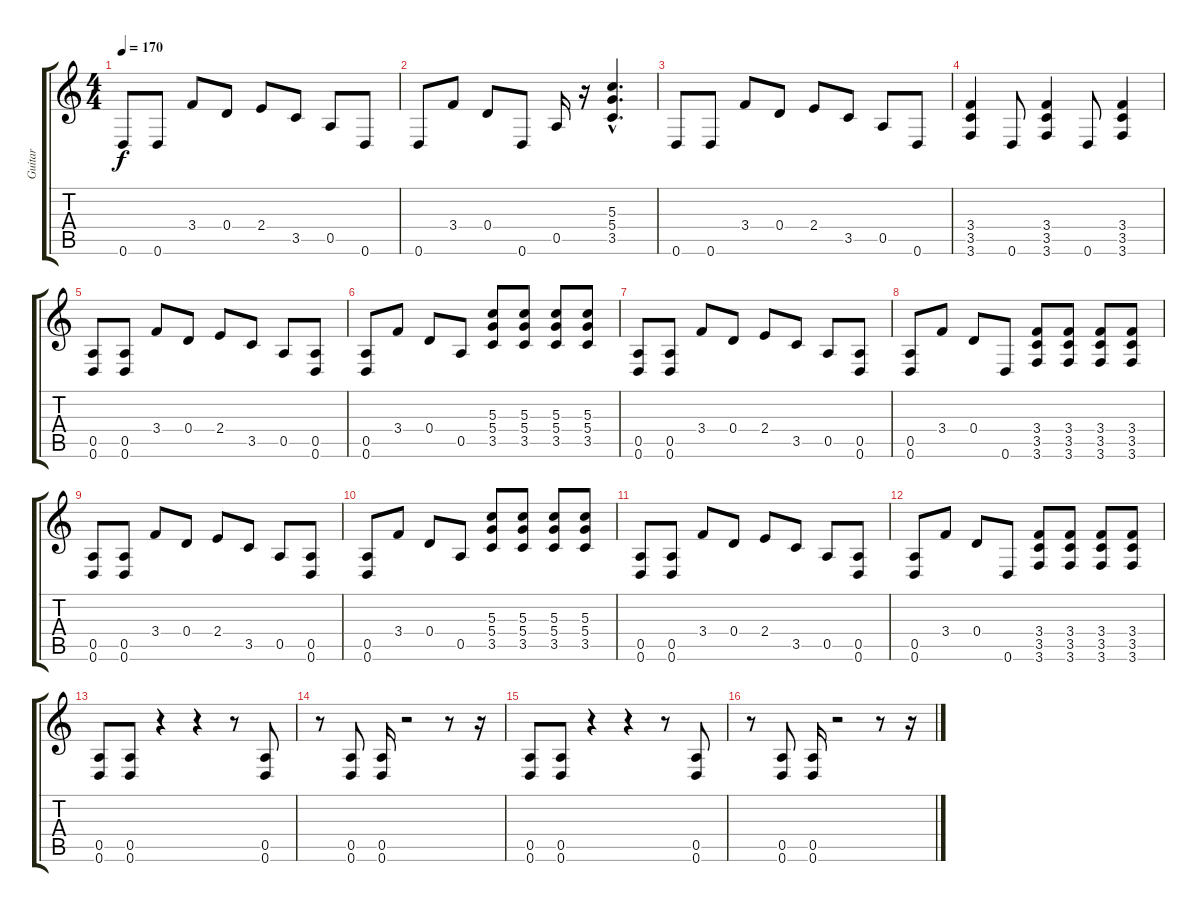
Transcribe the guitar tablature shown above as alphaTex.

\track ("Guitar" "Guitar") {instrument overdrivenguitar}
\staff {score tabs}
\tuning (E4 B3 G3 D3 A2 D2) {hide}
\ts (4 4)
\tempo 170
\clef g2
\ks c
0.6.8{dy f} 0.6.8 3.4.8 0.4.8 2.4.8 3.5.8 0.5.8 0.6.8 |
0.6.8 3.4.8 0.4.8 0.6.8 0.5.16 r.16 (5.3{hac} 5.4{hac} 3.5{hac}).4{d} |
0.6.8 0.6.8 3.4.8 0.4.8 2.4.8 3.5.8 0.5.8 0.6.8 |
(3.4 3.5 3.6).4 0.6.8 (3.4 3.5 3.6).4 0.6.8 (3.4 3.5 3.6).4 |
(0.5 0.6).8 (0.5 0.6).8 3.4.8 0.4.8 2.4.8 3.5.8 0.5.8 (0.5 0.6).8 |
(0.5 0.6).8 3.4.8 0.4.8 0.5.8 (5.3 5.4 3.5).8 (5.3 5.4 3.5).8 (5.3 5.4 3.5).8 (5.3 5.4 3.5).8 |
(0.5 0.6).8 (0.5 0.6).8 3.4.8 0.4.8 2.4.8 3.5.8 0.5.8 (0.5 0.6).8 |
(0.5 0.6).8 3.4.8 0.4.8 0.6.8 (3.4 3.5 3.6).8 (3.4 3.5 3.6).8 (3.4 3.5 3.6).8 (3.4 3.5 3.6).8 |
(0.5 0.6).8 (0.5 0.6).8 3.4.8 0.4.8 2.4.8 3.5.8 0.5.8 (0.5 0.6).8 |
(0.5 0.6).8 3.4.8 0.4.8 0.5.8 (5.3 5.4 3.5).8 (5.3 5.4 3.5).8 (5.3 5.4 3.5).8 (5.3 5.4 3.5).8 |
(0.5 0.6).8 (0.5 0.6).8 3.4.8 0.4.8 2.4.8 3.5.8 0.5.8 (0.5 0.6).8 |
(0.5 0.6).8 3.4.8 0.4.8 0.6.8 (3.4 3.5 3.6).8 (3.4 3.5 3.6).8 (3.4 3.5 3.6).8 (3.4 3.5 3.6).8 |
(0.5 0.6).8 (0.5 0.6).8 r.4 r.4 r.8 (0.5 0.6).8 |
r.8 (0.5 0.6).8 (0.5 0.6).16 r.2 r.8 r.16 |
(0.5 0.6).8 (0.5 0.6).8 r.4 r.4 r.8 (0.5 0.6).8 |
r.8 (0.5 0.6).8 (0.5 0.6).16 r.2 r.8 r.16
